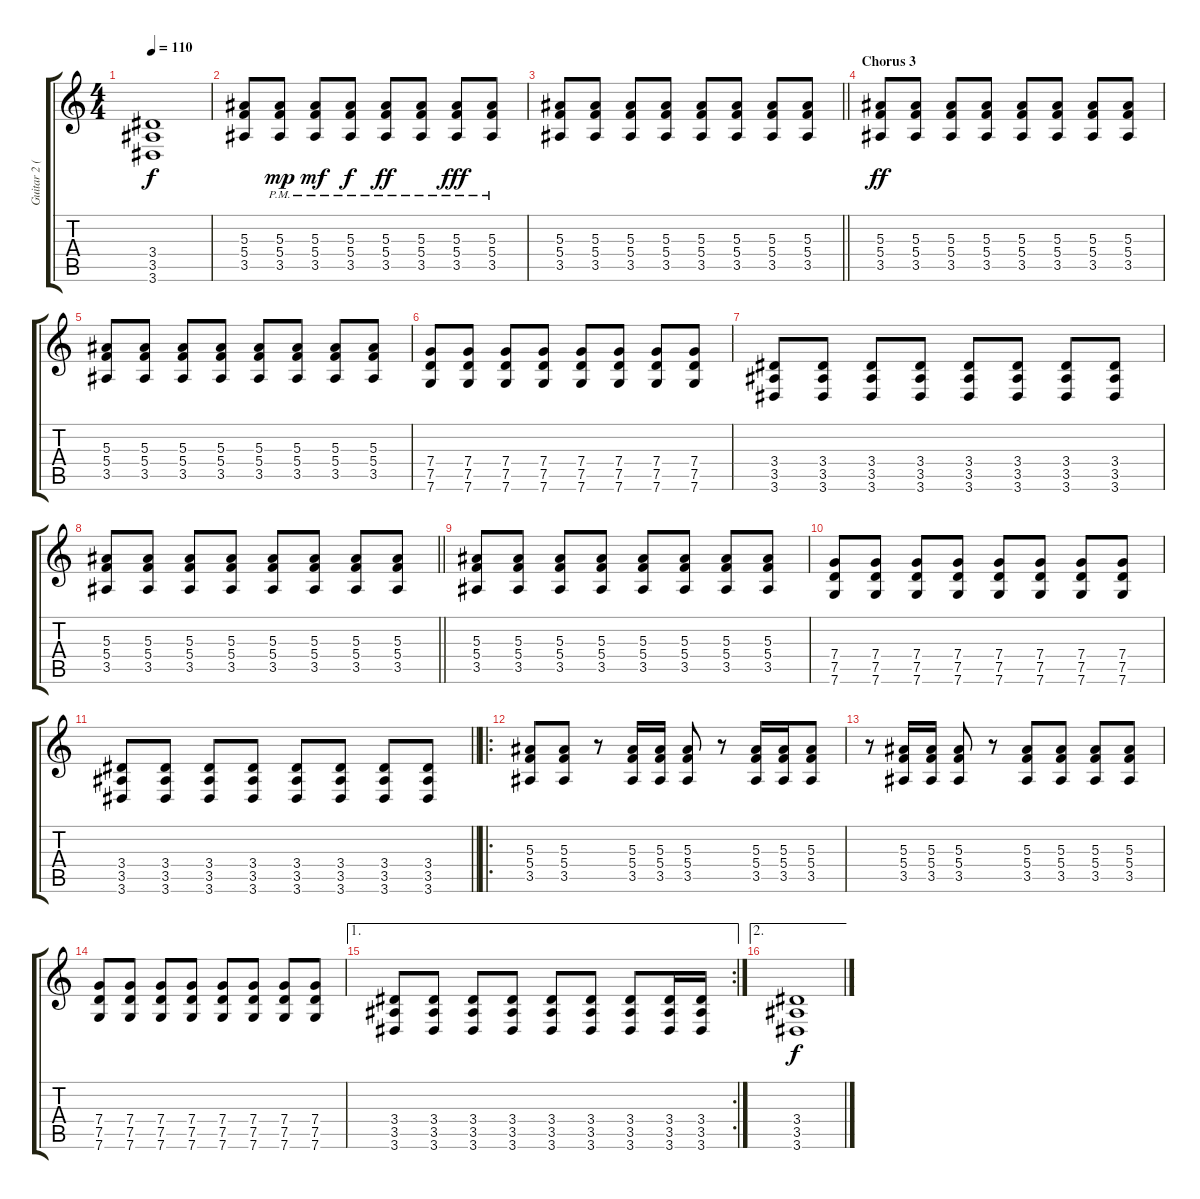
\track ("Guitar 2 (Rhythm) - Neil Westfall" "Guitar 2 (") {instrument distortionguitar}
\staff {score tabs}
\tuning (D4 A3 F3 C3 G2 C2) {hide}
\ts (4 4)
\tempo 110
\clef g2
\ks c
(3.4 3.5 3.6).1{dy f} |
(5.3 5.4 3.5).8 (5.3{pm} 5.4{pm} 3.5{pm}).8{dy mp} (5.3{pm} 5.4{pm} 3.5{pm}).8{dy mf} (5.3{pm} 5.4{pm} 3.5{pm}).8{dy f} (5.3{pm} 5.4{pm} 3.5{pm}).8{dy ff} (5.3{pm} 5.4{pm} 3.5{pm}).8 (5.3{pm} 5.4{pm} 3.5{pm}).8{dy fff} (5.3{pm} 5.4{pm} 3.5{pm}).8 |
\barLineRight lightlight
(5.3 5.4 3.5).8 (5.3 5.4 3.5).8 (5.3 5.4 3.5).8 (5.3 5.4 3.5).8 (5.3 5.4 3.5).8 (5.3 5.4 3.5).8 (5.3 5.4 3.5).8 (5.3 5.4 3.5).8 |
\section ("" "Chorus 3")
(5.3 5.4 3.5).8{dy ff} (5.3 5.4 3.5).8 (5.3 5.4 3.5).8 (5.3 5.4 3.5).8 (5.3 5.4 3.5).8 (5.3 5.4 3.5).8 (5.3 5.4 3.5).8 (5.3 5.4 3.5).8 |
(5.3 5.4 3.5).8 (5.3 5.4 3.5).8 (5.3 5.4 3.5).8 (5.3 5.4 3.5).8 (5.3 5.4 3.5).8 (5.3 5.4 3.5).8 (5.3 5.4 3.5).8 (5.3 5.4 3.5).8 |
(7.4 7.5 7.6).8 (7.4 7.5 7.6).8 (7.4 7.5 7.6).8 (7.4 7.5 7.6).8 (7.4 7.5 7.6).8 (7.4 7.5 7.6).8 (7.4 7.5 7.6).8 (7.4 7.5 7.6).8 |
(3.4 3.5 3.6).8 (3.4 3.5 3.6).8 (3.4 3.5 3.6).8 (3.4 3.5 3.6).8 (3.4 3.5 3.6).8 (3.4 3.5 3.6).8 (3.4 3.5 3.6).8 (3.4 3.5 3.6).8 |
\barLineRight lightlight
(5.3 5.4 3.5).8 (5.3 5.4 3.5).8 (5.3 5.4 3.5).8 (5.3 5.4 3.5).8 (5.3 5.4 3.5).8 (5.3 5.4 3.5).8 (5.3 5.4 3.5).8 (5.3 5.4 3.5).8 |
\section ("" "")
(5.3 5.4 3.5).8 (5.3 5.4 3.5).8 (5.3 5.4 3.5).8 (5.3 5.4 3.5).8 (5.3 5.4 3.5).8 (5.3 5.4 3.5).8 (5.3 5.4 3.5).8 (5.3 5.4 3.5).8 |
(7.4 7.5 7.6).8 (7.4 7.5 7.6).8 (7.4 7.5 7.6).8 (7.4 7.5 7.6).8 (7.4 7.5 7.6).8 (7.4 7.5 7.6).8 (7.4 7.5 7.6).8 (7.4 7.5 7.6).8 |
\barLineRight lightlight
(3.4 3.5 3.6).8 (3.4 3.5 3.6).8 (3.4 3.5 3.6).8 (3.4 3.5 3.6).8 (3.4 3.5 3.6).8 (3.4 3.5 3.6).8 (3.4 3.5 3.6).8 (3.4 3.5 3.6).8 |
\ro
(5.3 5.4 3.5).8 (5.3 5.4 3.5).8 r.8 (5.3 5.4 3.5).16 (5.3 5.4 3.5).16 (5.3 5.4 3.5).8 r.8 (5.3 5.4 3.5).16 (5.3 5.4 3.5).16 (5.3 5.4 3.5).8 |
r.8 (5.3 5.4 3.5).16 (5.3 5.4 3.5).16 (5.3 5.4 3.5).8 r.8 (5.3 5.4 3.5).8 (5.3 5.4 3.5).8 (5.3 5.4 3.5).8 (5.3 5.4 3.5).8 |
(7.4 7.5 7.6).8 (7.4 7.5 7.6).8 (7.4 7.5 7.6).8 (7.4 7.5 7.6).8 (7.4 7.5 7.6).8 (7.4 7.5 7.6).8 (7.4 7.5 7.6).8 (7.4 7.5 7.6).8 |
\ae 1
\rc 2
(3.4 3.5 3.6).8 (3.4 3.5 3.6).8 (3.4 3.5 3.6).8 (3.4 3.5 3.6).8 (3.4 3.5 3.6).8 (3.4 3.5 3.6).8 (3.4 3.5 3.6).8 (3.4 3.5 3.6).16 (3.4 3.5 3.6).16 |
\ae 2
(3.4 3.5 3.6).1{dy f}
